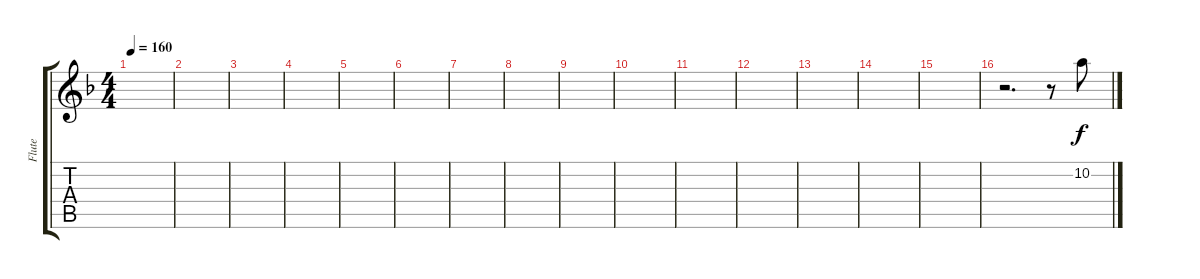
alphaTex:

\track ("Flute" "Flute") {instrument flute}
\staff {score tabs}
\tuning (E5 B4 G4 D4 A3 E3) {hide}
\ts (4 4)
\tempo 160
\clef g2
\ks dminor
|
|
|
|
|
|
|
|
|
|
|
|
|
|
|
r.2{d} r.8 10.2.8{volume 16}
